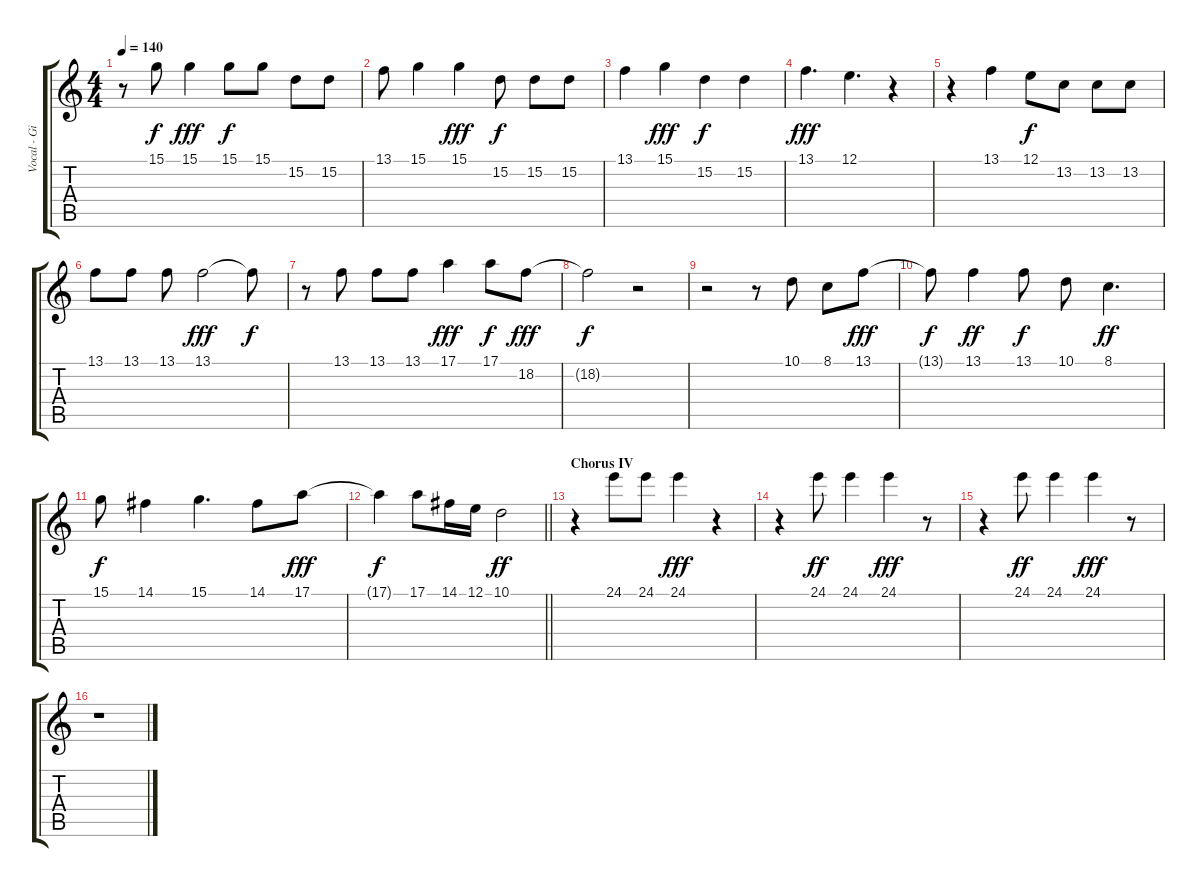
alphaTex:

\track ("Vocal - Gillan" "Vocal - Gi") {instrument lead2sawtooth}
\staff {score tabs}
\tuning (E4 B3 G3 D3 A2 E2) {hide}
\ts (4 4)
\tempo 140
\clef g2
\ks c
r.8{dy fff} 15.1.8{dy f} 15.1.4{dy fff} 15.1.8{dy f} 15.1.8 15.2.8 15.2.8 |
13.1.8 15.1.4 15.1.4{dy fff} 15.2.8{dy f} 15.2.8 15.2.8 |
13.1.4 15.1.4{dy fff} 15.2.4{dy f} 15.2.4 |
13.1.4{d dy fff} 12.1.4{d} r.4 |
r.4 13.1.4 12.1.8{dy f} 13.2.8 13.2.8 13.2.8 |
13.1.8 13.1.8 13.1.8 13.1.2{dy fff} 13.1{t}.8{dy f} |
r.8 13.1.8 13.1.8 13.1.8 17.1.4{dy fff} 17.1.8{dy f} 18.2.8{dy fff} |
18.2{t}.2{dy f} r.2 |
r.2 r.8 10.1.8 8.1.8 13.1.8{dy fff} |
13.1{t}.8{dy f} 13.1.4{dy ff} 13.1.8{dy f} 10.1.8 8.1.4{d dy ff} |
15.1.8{dy f} 14.1.4 15.1.4{d} 14.1.8 17.1.8{dy fff} |
\barLineRight lightlight
17.1{t}.4{dy f} 17.1.8 14.1.16 12.1.16 10.1.2{dy ff} |
\section ("" "Chorus IV")
r.4 24.1.8 24.1.8 24.1.4{dy fff} r.4 |
r.4 24.1.8{dy ff} 24.1.4 24.1.4{dy fff} r.8 |
r.4 24.1.8{dy ff} 24.1.4 24.1.4{dy fff} r.8 |
r.1
